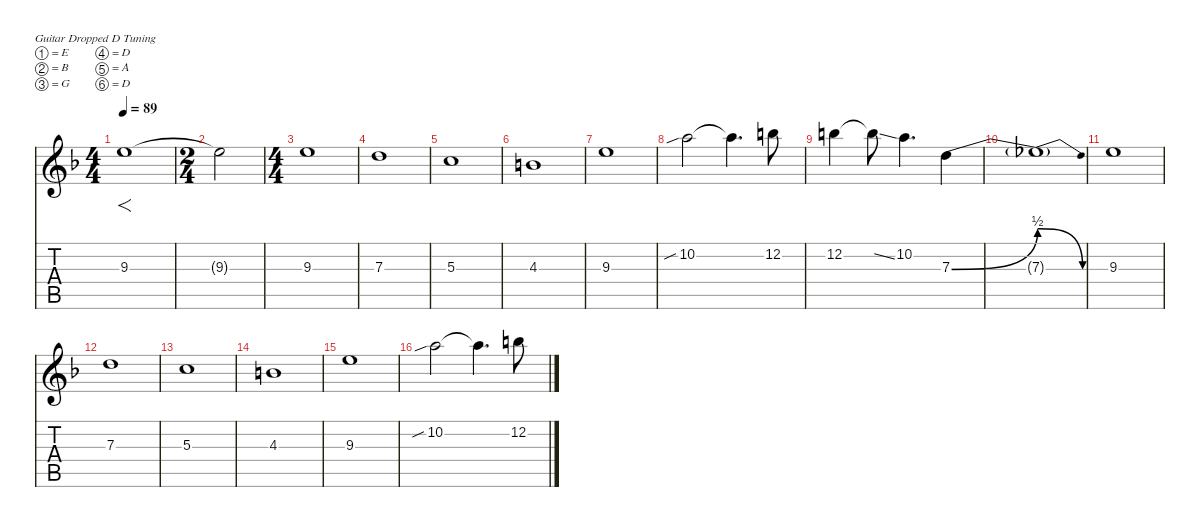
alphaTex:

\defaultSystemsLayout 4
\hideDynamics
\bracketExtendMode nobrackets
\singleTrackTrackNamePolicy hidden
\multiTrackTrackNamePolicy hidden
\firstSystemTrackNameMode fullname
\firstSystemTrackNameOrientation horizontal
\otherSystemsTrackNameOrientation horizontal
\track ("Guitar 2" "Guitar 2") {instrument distortionguitar}
\staff {score tabs}
\tuning (E4 B3 G3 D3 A2 D2)
\ts (4 4)
\beaming (8 2 2 2 2)
\tempo 89
\clef g2
\ks f
9.3{acc forcenatural}.1{f dy mf instrument distortionguitar beam Down} |
\ts (2 4)
\beaming (8 2 2 2 2)
9.3{t acc forcenatural}.2{beam Down} |
\ts (4 4)
\beaming (8 2 2 2 2)
9.3{acc forcenatural}.1{dy ff beam Down} |
7.3{acc forcenatural}.1{beam Down} |
5.3{acc forcenatural}.1{beam Down} |
4.3{acc forcenatural}.1{beam Down} |
9.3{acc forcenatural}.1{beam Down} |
10.2{sib acc forcenatural}.2{dy mf beam Down} 10.2{t acc forcenatural}.4{d dy f beam Down} 12.2{acc forcenatural}.8{dy mf beam Down} |
12.2{acc forcenatural}.4{beam Down} 12.2{ss t acc forcenatural}.8{dy f beam Down} 10.2{acc forcenatural}.4{d dy mf beam Down} 7.3{be (bend 0 0 60 2) acc forcenatural}.4{beam Down} |
7.3{be (release 0 2 60 0) t}.1{dy f beam Down} |
9.3{acc forcenatural}.1{dy ff beam Down} |
7.3{acc forcenatural}.1{beam Down} |
5.3{acc forcenatural}.1{beam Down} |
4.3{acc forcenatural}.1{beam Down} |
9.3{acc forcenatural}.1{beam Down} |
10.2{sib acc forcenatural}.2{dy mf beam Down} 10.2{t acc forcenatural}.4{d dy f beam Down} 12.2{acc forcenatural}.8{dy mf beam Down}
